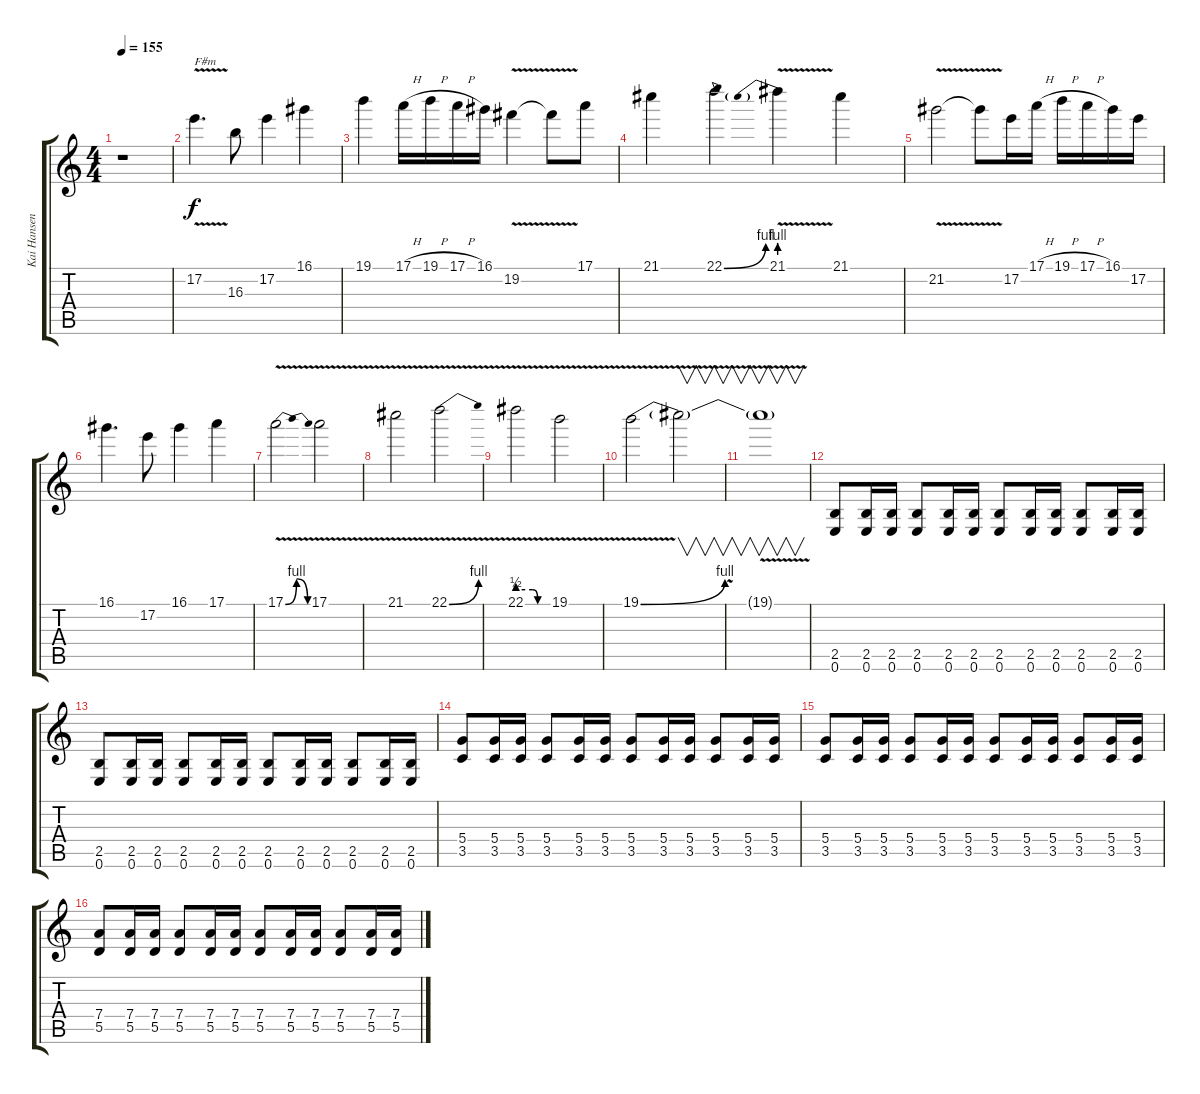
\track ("Kai Hansen" "Kai Hansen") {instrument distortionguitar}
\staff {score tabs}
\tuning (E4 B3 G3 D3 A2 E2) {hide}
\ts (4 4)
\tempo 155
\clef g2
\ks c
r.1{dy f instrument distortionguitar} |
17.2{v}.4{d txt "F#m"} 16.3.8 17.2.4 16.1.4 |
19.1.4 17.1{h}.16 19.1{h}.16 17.1{h}.16 16.1.16 19.2{v}.4 19.2{t}.8 17.1.8 |
21.1.4 22.1{be (bend 0 0 60 4)}.4 21.1{be (prebend 0 4 60 4) v}.4 21.1.4 |
21.2{v}.2 21.2{t}.8 17.2.16 17.1{h}.16 19.1{h}.16 17.1{h}.16 16.1.16 17.2.16 |
16.1.4{d} 17.2.8 16.1.4 17.1.4 |
17.1{be (bendrelease 0 0 20 4 45 4 60 0) v}.2 17.1{v}.2 |
21.1{v}.2 22.1{be (bend 0 0 60 4) v}.2 |
22.1{be (custom 0 2 15 2 30 2 40 0 60 0) v}.2 19.1{v}.2 |
19.1{be (bend 0 0 60 4) v}.2 19.1{v t}.2{v} |
19.1{v t}.1{v} |
(2.5 0.6).8 (2.5 0.6).16 (2.5 0.6).16 (2.5 0.6).8 (2.5 0.6).16 (2.5 0.6).16 (2.5 0.6).8 (2.5 0.6).16 (2.5 0.6).16 (2.5 0.6).8 (2.5 0.6).16 (2.5 0.6).16 |
(2.5 0.6).8 (2.5 0.6).16 (2.5 0.6).16 (2.5 0.6).8 (2.5 0.6).16 (2.5 0.6).16 (2.5 0.6).8 (2.5 0.6).16 (2.5 0.6).16 (2.5 0.6).8 (2.5 0.6).16 (2.5 0.6).16 |
(5.4 3.5).8 (5.4 3.5).16 (5.4 3.5).16 (5.4 3.5).8 (5.4 3.5).16 (5.4 3.5).16 (5.4 3.5).8 (5.4 3.5).16 (5.4 3.5).16 (5.4 3.5).8 (5.4 3.5).16 (5.4 3.5).16 |
(5.4 3.5).8 (5.4 3.5).16 (5.4 3.5).16 (5.4 3.5).8 (5.4 3.5).16 (5.4 3.5).16 (5.4 3.5).8 (5.4 3.5).16 (5.4 3.5).16 (5.4 3.5).8 (5.4 3.5).16 (5.4 3.5).16 |
(7.4 5.5).8 (7.4 5.5).16 (7.4 5.5).16 (7.4 5.5).8 (7.4 5.5).16 (7.4 5.5).16 (7.4 5.5).8 (7.4 5.5).16 (7.4 5.5).16 (7.4 5.5).8 (7.4 5.5).16 (7.4 5.5).16
